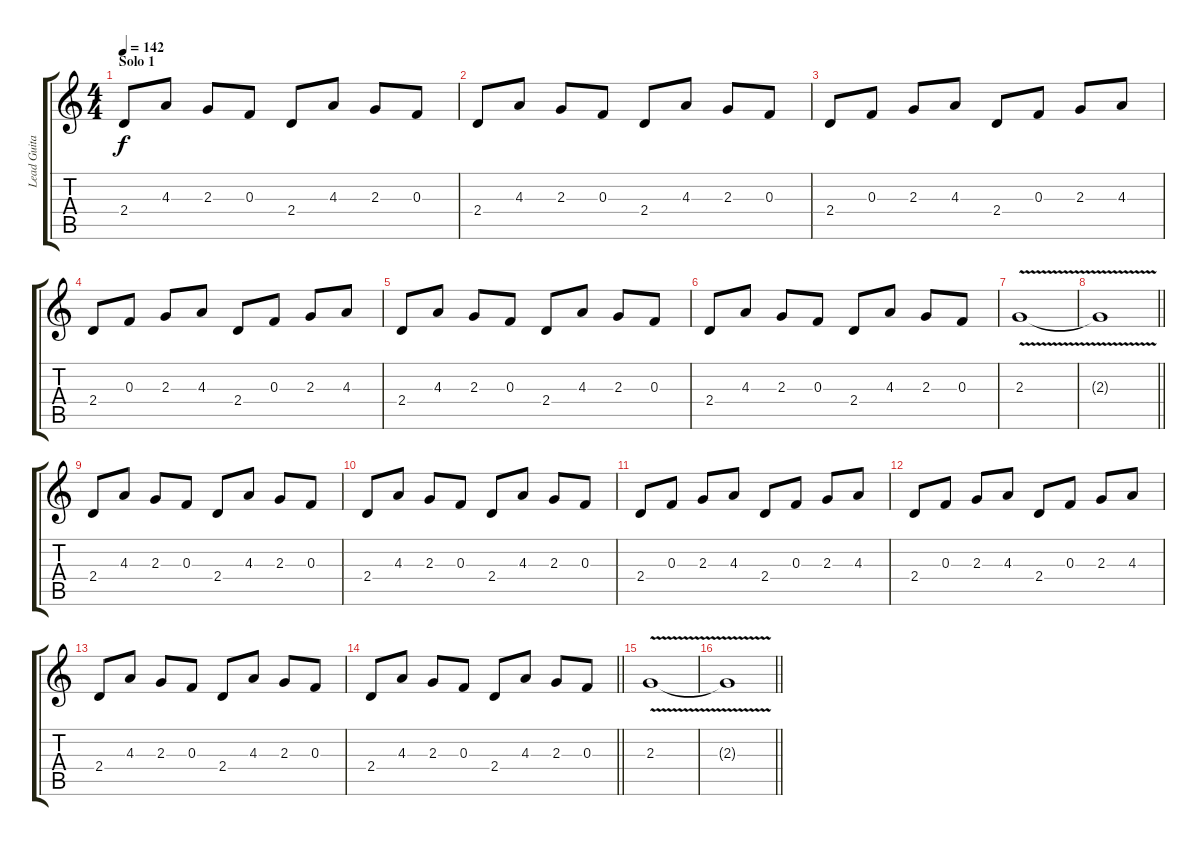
\track ("Lead Guitar" "Lead Guita") {instrument distortionguitar}
\staff {score tabs}
\tuning (D4 A3 F3 C3 G2 D2) {hide}
\ts (4 4)
\section ("" "Solo 1")
\tempo 142
\clef g2
\ks c
2.4.8{dy f} 4.3.8 2.3.8 0.3.8 2.4.8 4.3.8 2.3.8 0.3.8 |
2.4.8 4.3.8 2.3.8 0.3.8 2.4.8 4.3.8 2.3.8 0.3.8 |
2.4.8 0.3.8 2.3.8 4.3.8 2.4.8 0.3.8 2.3.8 4.3.8 |
2.4.8 0.3.8 2.3.8 4.3.8 2.4.8 0.3.8 2.3.8 4.3.8 |
2.4.8 4.3.8 2.3.8 0.3.8 2.4.8 4.3.8 2.3.8 0.3.8 |
2.4.8 4.3.8 2.3.8 0.3.8 2.4.8 4.3.8 2.3.8 0.3.8 |
2.3{v}.1 |
\barLineRight lightlight
2.3{t}.1 |
2.4.8 4.3.8 2.3.8 0.3.8 2.4.8 4.3.8 2.3.8 0.3.8 |
2.4.8 4.3.8 2.3.8 0.3.8 2.4.8 4.3.8 2.3.8 0.3.8 |
2.4.8 0.3.8 2.3.8 4.3.8 2.4.8 0.3.8 2.3.8 4.3.8 |
2.4.8 0.3.8 2.3.8 4.3.8 2.4.8 0.3.8 2.3.8 4.3.8 |
2.4.8 4.3.8 2.3.8 0.3.8 2.4.8 4.3.8 2.3.8 0.3.8 |
\barLineRight lightlight
2.4.8 4.3.8 2.3.8 0.3.8 2.4.8 4.3.8 2.3.8 0.3.8 |
2.3{v}.1 |
\barLineRight lightlight
2.3{t}.1
